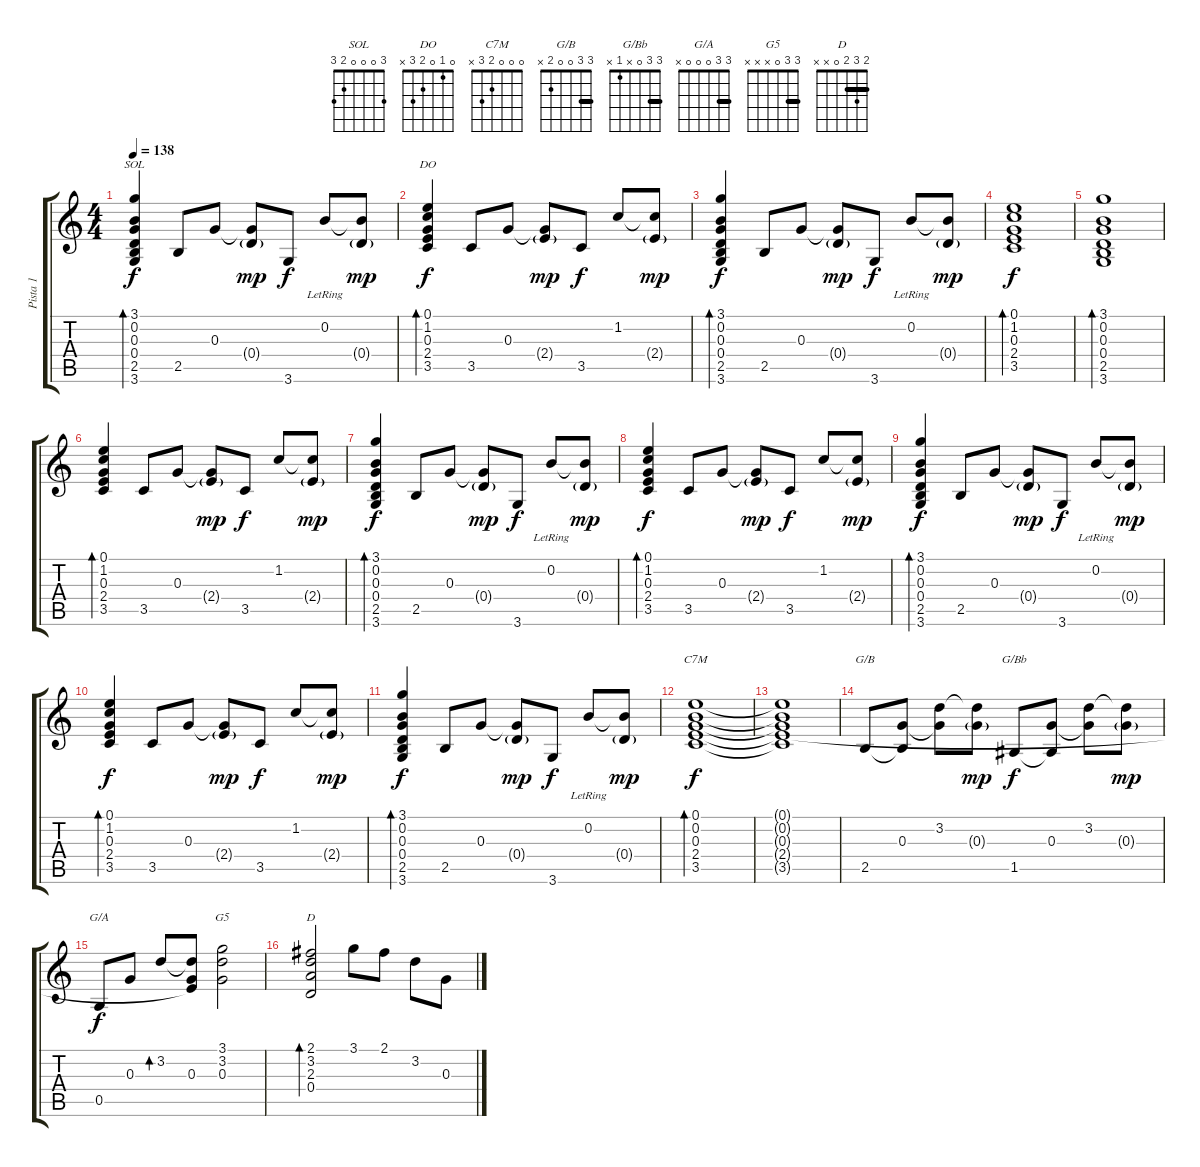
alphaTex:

\track ("Pista 1" "Pista 1") {instrument acousticguitarsteel}
\staff {score tabs}
\tuning (E4 B3 G3 D3 A2 E2) {hide}
\chord ("SOL" 3 0 0 0 2 3)
\chord ("DO" 0 1 0 2 3 x)
\chord ("C7M" 0 0 0 2 3 x)
\chord ("G/B" 3 3 0 0 2 x) {barre 3}
\chord ("G/Bb" 3 3 0 x 1 x) {barre 3}
\chord ("G/A" 3 3 0 0 0 x) {barre 3}
\chord ("G5" 3 3 0 x x x) {barre 3}
\chord ("D" 2 3 2 0 x x) {barre 2}
\ts (4 4)
\tempo 138
\clef g2
\ks c
(3.1 0.2 0.3 0.4 2.5 3.6).4{bd 120 ch "SOL" dy f} 2.5.8 0.3.8 (0.3{t} 0.4{g}).8{dy mp} 3.6.8{dy f} 0.2{lr}.8 (0.2{t} 0.4{g}).8{dy mp} |
(0.1 1.2 0.3 2.4 3.5).4{bd 120 ch "DO" dy f} 3.5.8 0.3.8 (0.3{t} 2.4{g}).8{dy mp} 3.5.8{dy f} 1.2.8 (1.2{t} 2.4{g}).8{dy mp} |
(3.1 0.2 0.3 0.4 2.5 3.6).4{bd 120 dy f} 2.5.8 0.3.8 (0.3{t} 0.4{g}).8{dy mp} 3.6.8{dy f} 0.2{lr}.8 (0.2{t} 0.4{g}).8{dy mp} |
(0.1 1.2 0.3 2.4 3.5).1{bd 60 dy f} |
(3.1 0.2 0.3 0.4 2.5 3.6).1{bd 60} |
(0.1 1.2 0.3 2.4 3.5).4{bd 120} 3.5.8 0.3.8 (0.3{t} 2.4{g}).8{dy mp} 3.5.8{dy f} 1.2.8 (1.2{t} 2.4{g}).8{dy mp} |
(3.1 0.2 0.3 0.4 2.5 3.6).4{bd 120 dy f} 2.5.8 0.3.8 (0.3{t} 0.4{g}).8{dy mp} 3.6.8{dy f} 0.2{lr}.8 (0.2{t} 0.4{g}).8{dy mp} |
(0.1 1.2 0.3 2.4 3.5).4{bd 120 dy f} 3.5.8 0.3.8 (0.3{t} 2.4{g}).8{dy mp} 3.5.8{dy f} 1.2.8 (1.2{t} 2.4{g}).8{dy mp} |
(3.1 0.2 0.3 0.4 2.5 3.6).4{bd 120 dy f} 2.5.8 0.3.8 (0.3{t} 0.4{g}).8{dy mp} 3.6.8{dy f} 0.2{lr}.8 (0.2{t} 0.4{g}).8{dy mp} |
(0.1 1.2 0.3 2.4 3.5).4{bd 120 dy f} 3.5.8 0.3.8 (0.3{t} 2.4{g}).8{dy mp} 3.5.8{dy f} 1.2.8 (1.2{t} 2.4{g}).8{dy mp} |
(3.1 0.2 0.3 0.4 2.5 3.6).4{bd 60 dy f} 2.5.8 0.3.8 (0.3{t} 0.4{g}).8{dy mp} 3.6.8{dy f} 0.2{lr}.8 (0.2{t} 0.4{g}).8{dy mp} |
(0.1 0.2 0.3 2.4 3.5).1{bd 240 ch "C7M" dy f} |
(0.1{t} 0.2{t} 0.3{t} 2.4{t} 3.5{t}).1 |
2.5.8{ch "G/B"} (0.3 2.5{t}).8 (3.2 0.3{t}).8 (3.2{t} 0.3{g}).8{dy mp} 1.5.8{ch "G/Bb" dy f} (0.3 1.5{t}).8 (3.2 0.3{t}).8 (3.2{t} 0.3{g}).8{dy mp} |
0.5.8{ch "G/A" dy f} 0.3.8 3.2.8{bd 120} (3.2{t} 0.3 2.4{t}).8 (3.1 3.2 0.3).2{ch "G5"} |
(2.1 3.2 2.3 0.4).2{bd 240 ch "D"} 3.1.8 2.1.8 3.2.8 0.3.8
